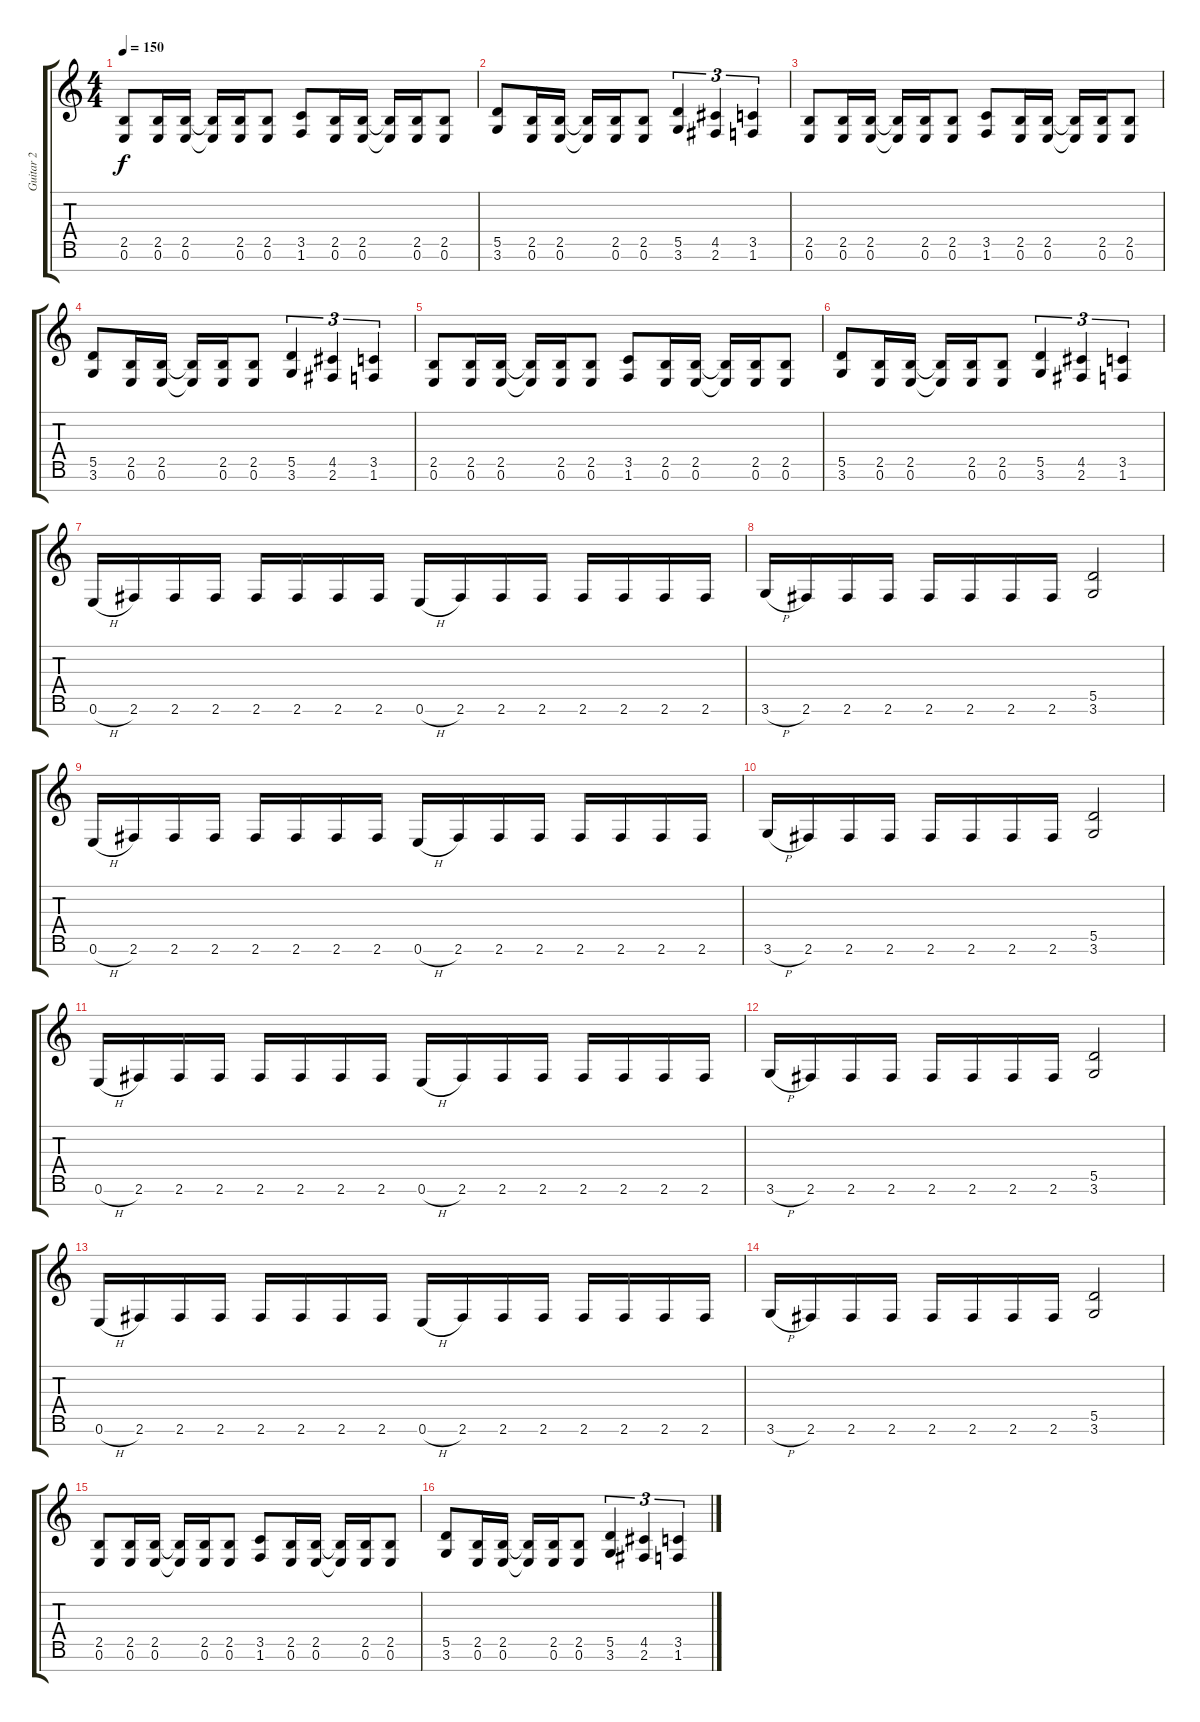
\track ("Guitar 2" "Guitar 2") {instrument distortionguitar}
\staff {score tabs}
\tuning (E4 B3 G3 D3 A2 E2 B1) {hide}
\ts (4 4)
\tempo 150
\clef g2
\ks c
(2.5 0.6).8{dy f} (2.5 0.6).16 (2.5 0.6).16 (2.5{t} 0.6{t}).16 (2.5 0.6).16 (2.5 0.6).8 (3.5 1.6).8 (2.5 0.6).16 (2.5 0.6).16 (2.5{t} 0.6{t}).16 (2.5 0.6).16 (2.5 0.6).8 |
(5.5 3.6).8 (2.5 0.6).16 (2.5 0.6).16 (2.5{t} 0.6{t}).16 (2.5 0.6).16 (2.5 0.6).8 (5.5 3.6).4{tu (3 2)} (4.5 2.6).4{tu (3 2)} (3.5 1.6).4{tu (3 2)} |
(2.5 0.6).8 (2.5 0.6).16 (2.5 0.6).16 (2.5{t} 0.6{t}).16 (2.5 0.6).16 (2.5 0.6).8 (3.5 1.6).8 (2.5 0.6).16 (2.5 0.6).16 (2.5{t} 0.6{t}).16 (2.5 0.6).16 (2.5 0.6).8 |
(5.5 3.6).8 (2.5 0.6).16 (2.5 0.6).16 (2.5{t} 0.6{t}).16 (2.5 0.6).16 (2.5 0.6).8 (5.5 3.6).4{tu (3 2)} (4.5 2.6).4{tu (3 2)} (3.5 1.6).4{tu (3 2)} |
(2.5 0.6).8 (2.5 0.6).16 (2.5 0.6).16 (2.5{t} 0.6{t}).16 (2.5 0.6).16 (2.5 0.6).8 (3.5 1.6).8 (2.5 0.6).16 (2.5 0.6).16 (2.5{t} 0.6{t}).16 (2.5 0.6).16 (2.5 0.6).8 |
(5.5 3.6).8 (2.5 0.6).16 (2.5 0.6).16 (2.5{t} 0.6{t}).16 (2.5 0.6).16 (2.5 0.6).8 (5.5 3.6).4{tu (3 2)} (4.5 2.6).4{tu (3 2)} (3.5 1.6).4{tu (3 2)} |
0.6{h}.16 2.6.16 2.6.16 2.6.16 2.6.16 2.6.16 2.6.16 2.6.16 0.6{h}.16 2.6.16 2.6.16 2.6.16 2.6.16 2.6.16 2.6.16 2.6.16 |
3.6{h}.16 2.6.16 2.6.16 2.6.16 2.6.16 2.6.16 2.6.16 2.6.16 (5.5 3.6).2 |
0.6{h}.16 2.6.16 2.6.16 2.6.16 2.6.16 2.6.16 2.6.16 2.6.16 0.6{h}.16 2.6.16 2.6.16 2.6.16 2.6.16 2.6.16 2.6.16 2.6.16 |
3.6{h}.16 2.6.16 2.6.16 2.6.16 2.6.16 2.6.16 2.6.16 2.6.16 (5.5 3.6).2 |
0.6{h}.16 2.6.16 2.6.16 2.6.16 2.6.16 2.6.16 2.6.16 2.6.16 0.6{h}.16 2.6.16 2.6.16 2.6.16 2.6.16 2.6.16 2.6.16 2.6.16 |
3.6{h}.16 2.6.16 2.6.16 2.6.16 2.6.16 2.6.16 2.6.16 2.6.16 (5.5 3.6).2 |
0.6{h}.16 2.6.16 2.6.16 2.6.16 2.6.16 2.6.16 2.6.16 2.6.16 0.6{h}.16 2.6.16 2.6.16 2.6.16 2.6.16 2.6.16 2.6.16 2.6.16 |
3.6{h}.16 2.6.16 2.6.16 2.6.16 2.6.16 2.6.16 2.6.16 2.6.16 (5.5 3.6).2 |
(2.5 0.6).8 (2.5 0.6).16 (2.5 0.6).16 (2.5{t} 0.6{t}).16 (2.5 0.6).16 (2.5 0.6).8 (3.5 1.6).8 (2.5 0.6).16 (2.5 0.6).16 (2.5{t} 0.6{t}).16 (2.5 0.6).16 (2.5 0.6).8 |
(5.5 3.6).8 (2.5 0.6).16 (2.5 0.6).16 (2.5{t} 0.6{t}).16 (2.5 0.6).16 (2.5 0.6).8 (5.5 3.6).4{tu (3 2)} (4.5 2.6).4{tu (3 2)} (3.5 1.6).4{tu (3 2)}
